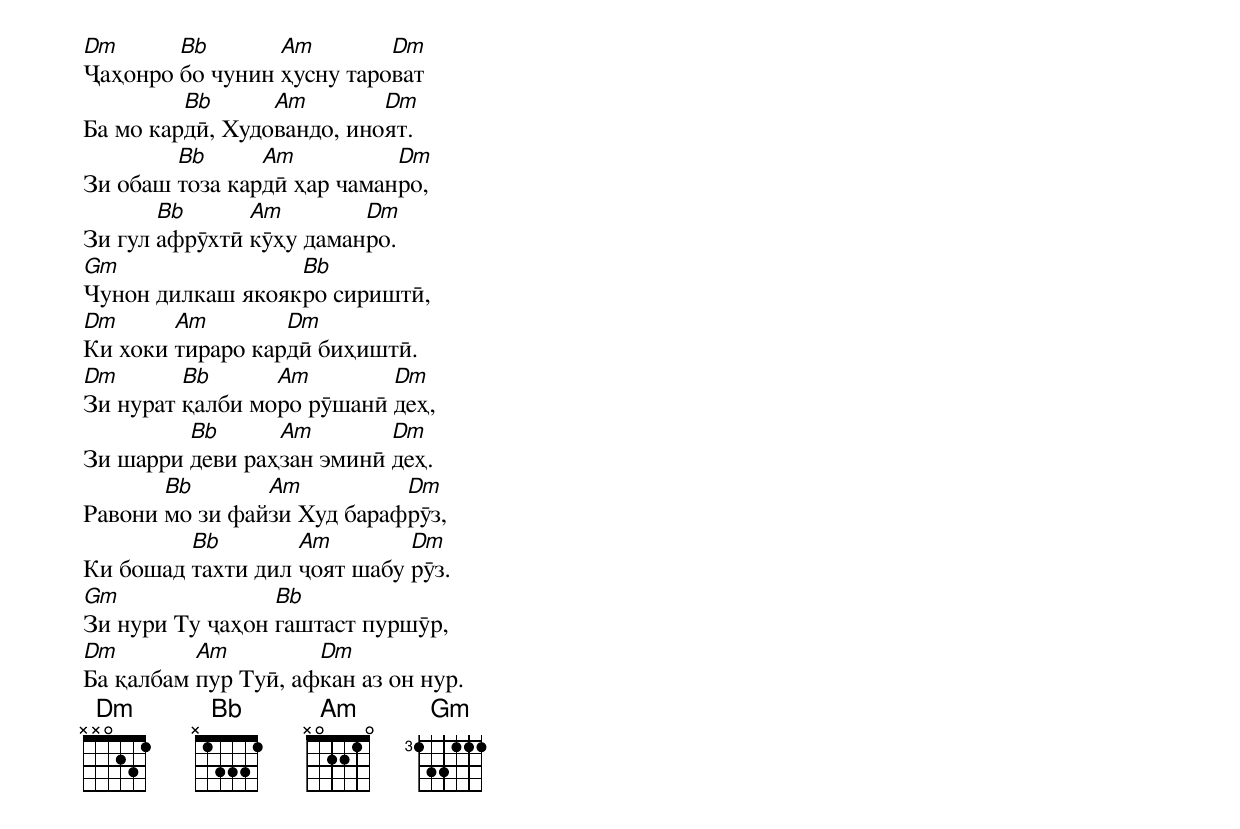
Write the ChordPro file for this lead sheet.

[Dm]Ҷаҳонро [Bb]бо чунин [Am]ҳусну таро[Dm]ват
Ба мо кар[Bb]дӣ, Худо[Am]вандо, ино[Dm]ят.
Зи обаш [Bb]тоза кар[Am]дӣ ҳар чаман[Dm]ро,
Зи гул [Bb]афрӯхтӣ [Am]кӯҳу даман[Dm]ро.
[Gm]Чунон дилкаш якояк[Bb]ро сириштӣ,
[Dm]Ки хоки [Am]тираро кар[Dm]дӣ биҳиштӣ.
[Dm]Зи нурат [Bb]қалби мо[Am]ро рӯшанӣ [Dm]деҳ,
Зи шарри [Bb]деви раҳ[Am]зан эминӣ [Dm]деҳ.
Равони [Bb]мо зи фай[Am]зи Худ бараф[Dm]рӯз,
Ки бошад [Bb]тахти дил [Am]ҷоят шабу [Dm]рӯз.
[Gm]Зи нури Ту ҷаҳон [Bb]гаштаст пуршӯр,
[Dm]Ба қалбам [Am]пур Туӣ, аф[Dm]кан аз он нур.
